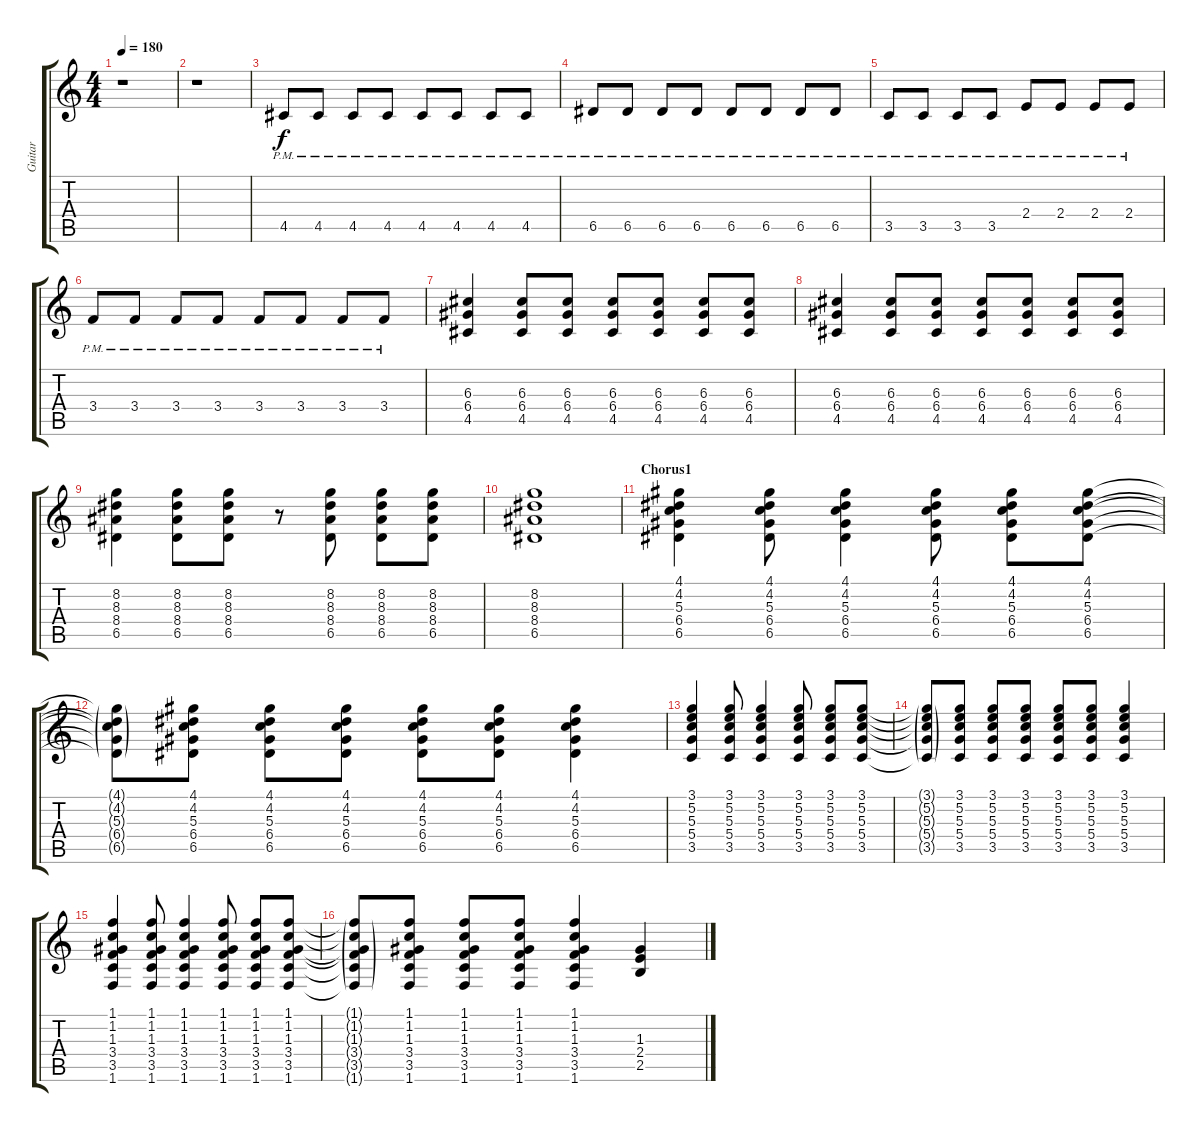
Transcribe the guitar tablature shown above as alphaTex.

\track ("Guitar" "Guitar") {instrument distortionguitar}
\staff {score tabs}
\tuning (E4 B3 G3 D3 A2 E2) {hide}
\ts (4 4)
\tempo 180
\clef g2
\ks c
r.1{dy f} |
r.1 |
4.5{pm}.8 4.5{pm}.8 4.5{pm}.8 4.5{pm}.8 4.5{pm}.8 4.5{pm}.8 4.5{pm}.8 4.5{pm}.8 |
6.5{pm}.8 6.5{pm}.8 6.5{pm}.8 6.5{pm}.8 6.5{pm}.8 6.5{pm}.8 6.5{pm}.8 6.5{pm}.8 |
3.5{pm}.8 3.5{pm}.8 3.5{pm}.8 3.5{pm}.8 2.4{pm}.8 2.4{pm}.8 2.4{pm}.8 2.4{pm}.8 |
3.4{pm}.8 3.4{pm}.8 3.4{pm}.8 3.4{pm}.8 3.4{pm}.8 3.4{pm}.8 3.4{pm}.8 3.4{pm}.8 |
(6.3 6.4 4.5).4 (6.3 6.4 4.5).8 (6.3 6.4 4.5).8 (6.3 6.4 4.5).8 (6.3 6.4 4.5).8 (6.3 6.4 4.5).8 (6.3 6.4 4.5).8 |
(6.3 6.4 4.5).4 (6.3 6.4 4.5).8 (6.3 6.4 4.5).8 (6.3 6.4 4.5).8 (6.3 6.4 4.5).8 (6.3 6.4 4.5).8 (6.3 6.4 4.5).8 |
(8.2 8.3 8.4 6.5).4 (8.2 8.3 8.4 6.5).8 (8.2 8.3 8.4 6.5).8 r.8 (8.2 8.3 8.4 6.5).8 (8.2 8.3 8.4 6.5).8 (8.2 8.3 8.4 6.5).8 |
(8.2 8.3 8.4 6.5).1 |
\section ("" "Chorus1")
(4.1 4.2 5.3 6.4 6.5).4 (4.1 4.2 5.3 6.4 6.5).8 (4.1 4.2 5.3 6.4 6.5).4 (4.1 4.2 5.3 6.4 6.5).8 (4.1 4.2 5.3 6.4 6.5).8 (4.1 4.2 5.3 6.4 6.5).8 |
(4.1{g t} 4.2{g t} 5.3{g t} 6.4{g t} 6.5{g t}).8 (4.1 4.2 5.3 6.4 6.5).8 (4.1 4.2 5.3 6.4 6.5).8 (4.1 4.2 5.3 6.4 6.5).8 (4.1 4.2 5.3 6.4 6.5).8 (4.1 4.2 5.3 6.4 6.5).8 (4.1 4.2 5.3 6.4 6.5).4 |
(3.1 5.2 5.3 5.4 3.5).4 (3.1 5.2 5.3 5.4 3.5).8 (3.1 5.2 5.3 5.4 3.5).4 (3.1 5.2 5.3 5.4 3.5).8 (3.1 5.2 5.3 5.4 3.5).8 (3.1 5.2 5.3 5.4 3.5).8 |
(3.1{g t} 5.2{g t} 5.3{g t} 5.4{g t} 3.5{g t}).8 (3.1 5.2 5.3 5.4 3.5).8 (3.1 5.2 5.3 5.4 3.5).8 (3.1 5.2 5.3 5.4 3.5).8 (3.1 5.2 5.3 5.4 3.5).8 (3.1 5.2 5.3 5.4 3.5).8 (3.1 5.2 5.3 5.4 3.5).4 |
(1.1 1.2 1.3 3.4 3.5 1.6).4 (1.1 1.2 1.3 3.4 3.5 1.6).8 (1.1 1.2 1.3 3.4 3.5 1.6).4 (1.1 1.2 1.3 3.4 3.5 1.6).8 (1.1 1.2 1.3 3.4 3.5 1.6).8 (1.1 1.2 1.3 3.4 3.5 1.6).8 |
(1.1{g t} 1.2{g t} 1.3{g t} 3.4{g t} 3.5{g t} 1.6{g t}).8 (1.1 1.2 1.3 3.4 3.5 1.6).8 (1.1 1.2 1.3 3.4 3.5 1.6).8 (1.1 1.2 1.3 3.4 3.5 1.6).8 (1.1 1.2 1.3 3.4 3.5 1.6).4 (1.3 2.4 2.5).4
